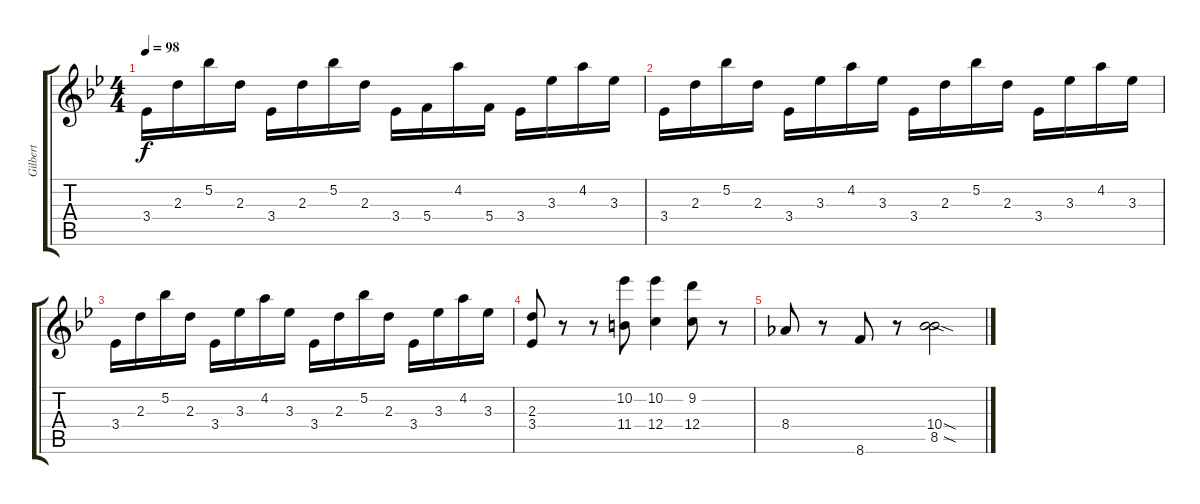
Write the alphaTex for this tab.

\track ("Gilbert" "Gilbert") {instrument overdrivenguitar}
\staff {score tabs}
\tuning (A4 F4 C4 C3 D3 A2) {hide}
\ts (4 4)
\tempo 98
\clef g2
\ks bb
3.4.16{dy f} 2.3.16 5.2.16 2.3.16 3.4.16 2.3.16 5.2.16 2.3.16 3.4.16 5.4.16 4.2.16 5.4.16 3.4.16 3.3.16 4.2.16 3.3.16 |
3.4.16 2.3.16 5.2.16 2.3.16 3.4.16 3.3.16 4.2.16 3.3.16 3.4.16 2.3.16 5.2.16 2.3.16 3.4.16 3.3.16 4.2.16 3.3.16 |
3.4.16 2.3.16 5.2.16 2.3.16 3.4.16 3.3.16 4.2.16 3.3.16 3.4.16 2.3.16 5.2.16 2.3.16 3.4.16 3.3.16 4.2.16 3.3.16 |
(2.3 3.4).8 r.8 r.8 (10.2 11.4).8 (10.2 12.4).4 (9.2 12.4).8 r.8 |
8.4.8 r.8 8.6.8 r.8 (10.4{sod} 8.5{sod}).2
